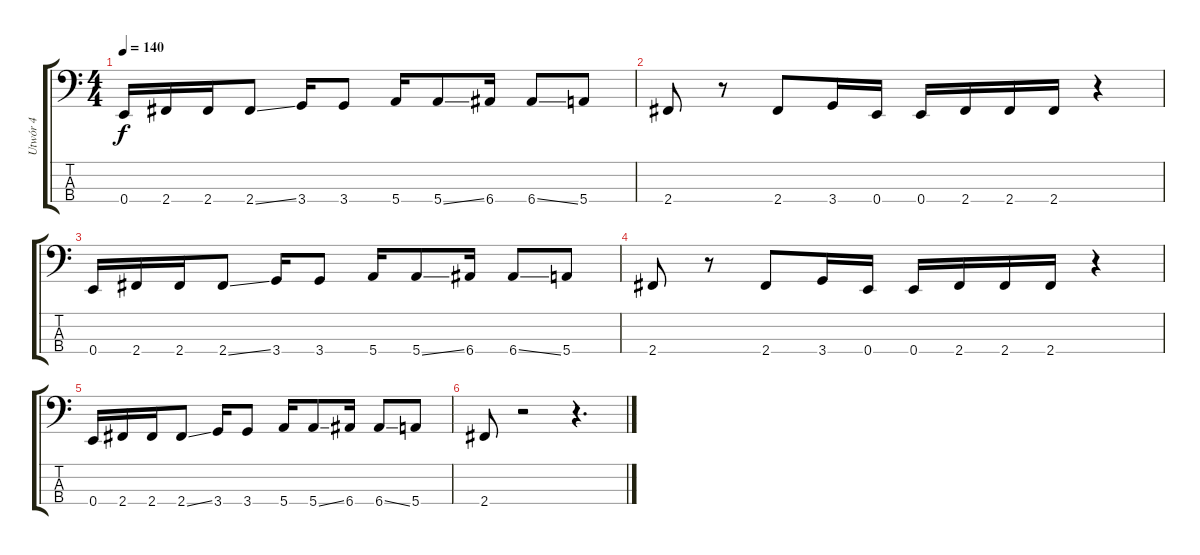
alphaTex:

\track ("Utwór 4" "Utwór 4") {instrument electricbassfinger}
\staff {score tabs}
\tuning (G2 D2 A1 E1) {hide}
\ts (4 4)
\tempo 140
\clef f4
\ks c
0.4.16{dy f} 2.4.16 2.4.16 2.4{ss}.8 3.4.16 3.4.8 5.4.16 5.4{ss}.8 6.4.16 6.4{ss}.8 5.4.8 |
2.4.8 r.8 2.4.8 3.4.16 0.4.16 0.4.16 2.4.16 2.4.16 2.4.16 r.4 |
0.4.16 2.4.16 2.4.16 2.4{ss}.8 3.4.16 3.4.8 5.4.16 5.4{ss}.8 6.4.16 6.4{ss}.8 5.4.8 |
2.4.8 r.8 2.4.8 3.4.16 0.4.16 0.4.16 2.4.16 2.4.16 2.4.16 r.4 |
0.4.16 2.4.16 2.4.16 2.4{ss}.8 3.4.16 3.4.8 5.4.16 5.4{ss}.8 6.4.16 6.4{ss}.8 5.4.8 |
2.4.8 r.2 r.4{d}
